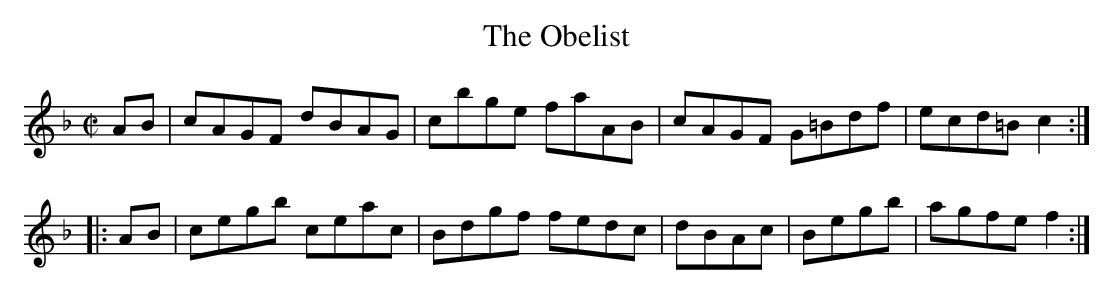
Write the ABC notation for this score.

X:1
T:Obelist, The
M: C|
L:1/8
K:F
AB | cAGF dBAG | cbge faAB | cAGF G=Bdf | ecd=B c2 :|
|: AB | cegb ceac | Bdgf fedc | dBAc | Begb | agfe f2 :|
